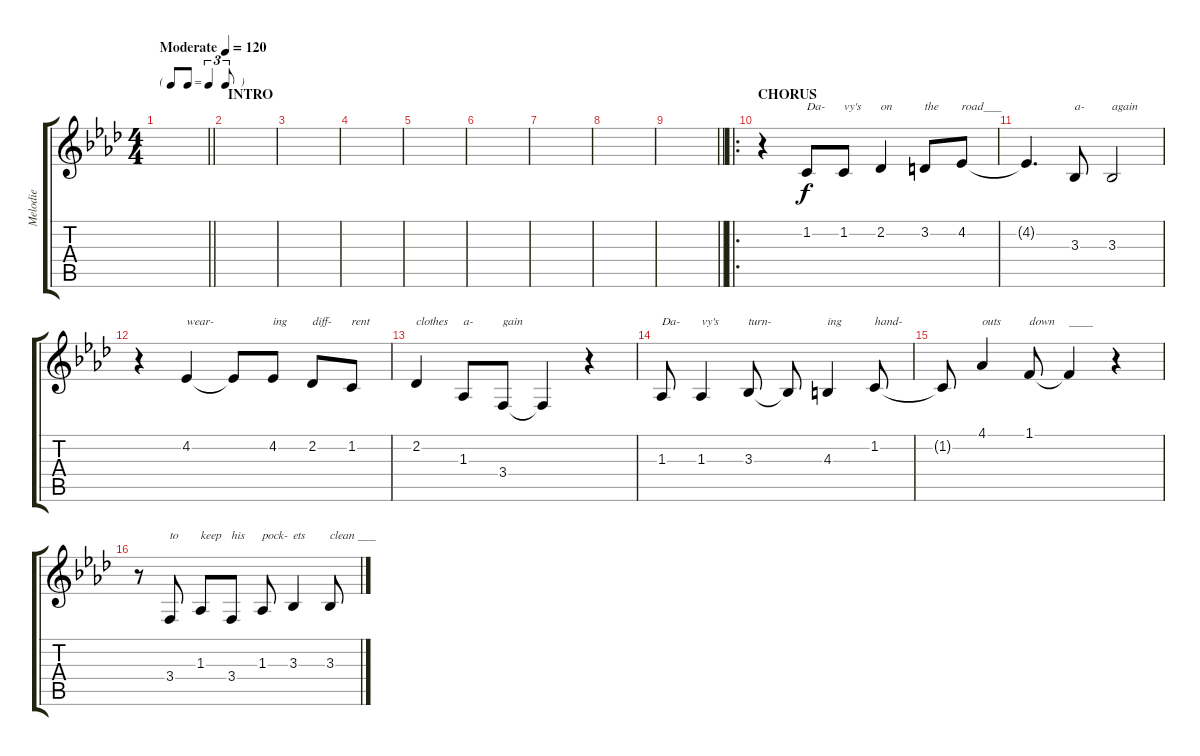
\track ("Melodie" "Melodie") {instrument tenorsax}
\staff {score tabs}
\tuning (E4 B3 G3 D3 A2 E2) {hide}
\ts (4 4)
\tf triplet8th
\tempo (120 "Moderate")
\clef g2
\barLineRight lightlight
\ks ab
|
\section ("" "INTRO")
|
|
|
|
|
|
|
\barLineRight lightlight
|
\ro
\section ("" "CHORUS")
r.4 1.2.8{txt "Da-"} 1.2.8{txt "vy's"} 2.2.4{txt "on"} 3.2.8{txt "the"} 4.2.8{txt "road___"} |
4.2{t}.4{d} 3.3.8{txt "a-"} 3.3.2{txt "again"} |
r.4 4.2.4{txt "wear-"} 4.2{t}.8 4.2.8{txt "ing"} 2.2.8{txt "diff-"} 1.2.8{txt "rent"} |
2.2.4{txt "clothes"} 1.3.8{txt "a-"} 3.4.8{txt "gain"} 3.4{t}.4 r.4 |
1.3.8{txt "Da-"} 1.3.4{txt "vy's"} 3.3.8{txt "turn-"} 3.3{t}.8 4.3.4{txt "ing"} 1.2.8{txt "hand-"} |
1.2{t}.8 4.1.4{txt "outs"} 1.1.8{txt "down"} 1.1{t}.4{txt "____"} r.4 |
r.8 3.4.8{txt "to"} 1.3.8{txt "keep"} 3.4.8{txt "his"} 1.3.8{txt "pock-"} 3.3.4{txt "ets"} 3.3.8{txt "clean ___"}
